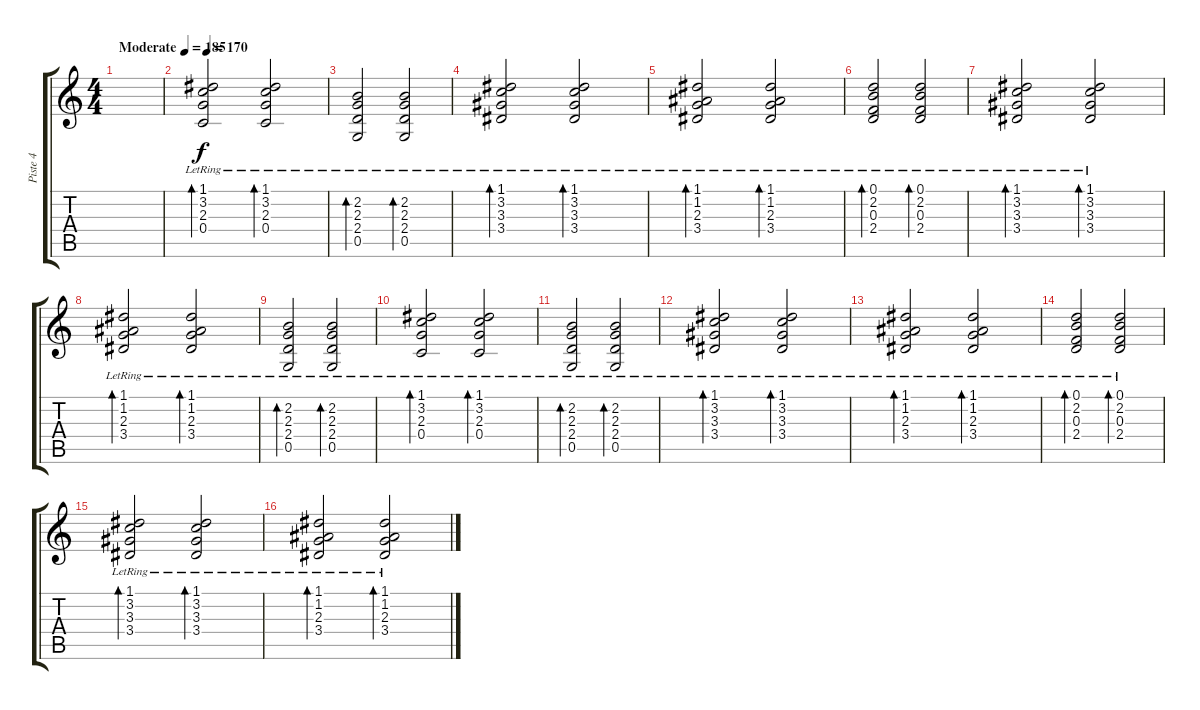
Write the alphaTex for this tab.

\track ("Piste 4" "Piste 4") {instrument electricguitarclean}
\staff {score tabs}
\tuning (D4 A3 F3 C3 G2 D2) {hide}
\ts (4 4)
\tempo (185 "Moderate")
\clef g2
\ks c
|
\tempo 170
(1.1{lr} 3.2{lr} 2.3{lr} 0.4{lr}).2{bd 120 volume 10} (1.1{lr} 3.2{lr} 2.3{lr} 0.4{lr}).2{bd 120} |
(2.2{lr} 2.3 2.4{lr} 0.5{lr}).2{bd 120} (2.2{lr} 2.3 2.4{lr} 0.5{lr}).2{bd 120} |
(1.1{lr} 3.2{lr} 3.3{lr} 3.4{lr}).2{bd 120} (1.1{lr} 3.2{lr} 3.3{lr} 3.4{lr}).2{bd 120} |
(1.1{lr} 1.2{lr} 2.3{lr} 3.4{lr}).2{bd 120} (1.1{lr} 1.2{lr} 2.3{lr} 3.4{lr}).2{bd 120} |
(0.1{lr} 2.2{lr} 0.3{lr} 2.4{lr}).2{bd 120} (0.1{lr} 2.2{lr} 0.3{lr} 2.4{lr}).2{bd 120} |
(1.1{lr} 3.2{lr} 3.3{lr} 3.4{lr}).2{bd 120} (1.1{lr} 3.2{lr} 3.3{lr} 3.4{lr}).2{bd 120} |
(1.1{lr} 1.2{lr} 2.3{lr} 3.4{lr}).2{bd 120} (1.1{lr} 1.2{lr} 2.3{lr} 3.4{lr}).2{bd 120} |
(2.2{lr} 2.3 2.4{lr} 0.5{lr}).2{bd 120} (2.2{lr} 2.3 2.4{lr} 0.5{lr}).2{bd 120} |
(1.1{lr} 3.2{lr} 2.3{lr} 0.4{lr}).2{bd 120} (1.1{lr} 3.2{lr} 2.3{lr} 0.4{lr}).2{bd 120} |
(2.2{lr} 2.3 2.4{lr} 0.5{lr}).2{bd 120} (2.2{lr} 2.3 2.4{lr} 0.5{lr}).2{bd 120} |
(1.1{lr} 3.2{lr} 3.3{lr} 3.4{lr}).2{bd 120} (1.1{lr} 3.2{lr} 3.3{lr} 3.4{lr}).2{bd 120} |
(1.1{lr} 1.2{lr} 2.3{lr} 3.4{lr}).2{bd 120} (1.1{lr} 1.2{lr} 2.3{lr} 3.4{lr}).2{bd 120} |
(0.1{lr} 2.2{lr} 0.3{lr} 2.4{lr}).2{bd 120} (0.1{lr} 2.2{lr} 0.3{lr} 2.4{lr}).2{bd 120} |
(1.1{lr} 3.2{lr} 3.3{lr} 3.4{lr}).2{bd 120} (1.1{lr} 3.2{lr} 3.3{lr} 3.4{lr}).2{bd 120} |
(1.1{lr} 1.2{lr} 2.3{lr} 3.4{lr}).2{bd 120} (1.1{lr} 1.2{lr} 2.3{lr} 3.4{lr}).2{bd 120}
